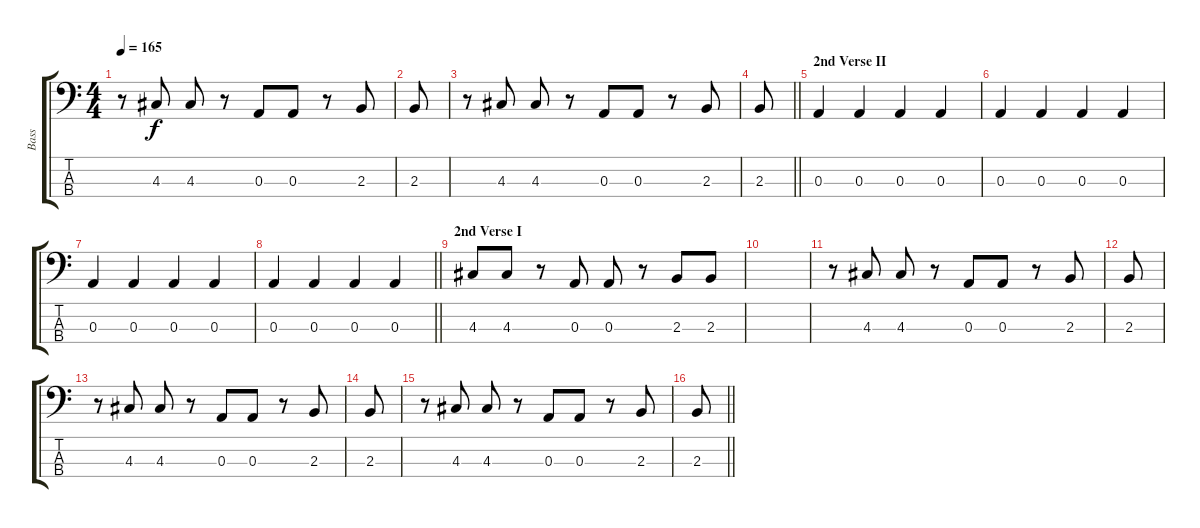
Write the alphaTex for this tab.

\track ("Bass" "Bass") {instrument electricbassfinger}
\staff {score tabs}
\tuning (G2 D2 A1 D1) {hide}
\ts (4 4)
\tempo 165
\clef f4
\ks c
r.8{dy f} 4.3.8 4.3.8 r.8 0.3.8 0.3.8 r.8 2.3.8 |
2.3.8 |
r.8 4.3.8 4.3.8 r.8 0.3.8 0.3.8 r.8 2.3.8 |
\barLineRight lightlight
2.3.8 |
\section ("" "2nd Verse II")
0.3.4 0.3.4 0.3.4 0.3.4 |
0.3.4 0.3.4 0.3.4 0.3.4 |
0.3.4 0.3.4 0.3.4 0.3.4 |
\barLineRight lightlight
0.3.4 0.3.4 0.3.4 0.3.4 |
\section ("" "2nd Verse I")
4.3.8 4.3.8 r.8 0.3.8 0.3.8 r.8 2.3.8 2.3.8 |
|
r.8 4.3.8 4.3.8 r.8 0.3.8 0.3.8 r.8 2.3.8 |
2.3.8 |
r.8 4.3.8 4.3.8 r.8 0.3.8 0.3.8 r.8 2.3.8 |
2.3.8 |
r.8 4.3.8 4.3.8 r.8 0.3.8 0.3.8 r.8 2.3.8 |
\barLineRight lightlight
2.3.8
